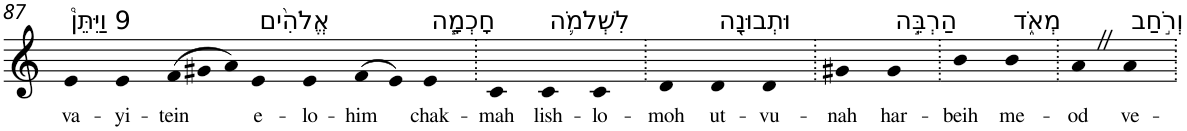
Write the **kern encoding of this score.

**kern	**text
*part1	*part1
*staff1	*staff1
*I"Piano	*
*I'Pno	*
!!LO:PB:g=z
*clefG2	*
*k[]	*
=87	=87
!LO:TX:a:t=9 וַיִּתֵּן֩	!
!	!LO:LY:b
4e	va-
!	!LO:LY:b
4e	-yi-
*Xtuplet	*
!	!LO:LY:b
(>12f	-tein
12g#X	.
12a)	.
!LO:TX:a:t=אֱלֹהִ֨ים	!
!	!LO:LY:b
4e	e-
!	!LO:LY:b
4e	-lo-
!	!LO:LY:b
(>8f	-him
8e)	.
!LO:TX:a:t=חָכְמָ֧ה	!
!	!LO:LY:b
4e	chak-
=88.	=88.
!	!LO:LY:b
4c	-mah
!LO:TX:a:t=לִשְׁלֹמֹ֛ה	!
!	!LO:LY:b
4c	lish-
!	!LO:LY:b
4c	-lo-
=89.	=89.
!	!LO:LY:b
4d	-moh
!LO:TX:a:t=וּתְבוּנָ֖ה	!
!	!LO:LY:b
4d	ut-
!	!LO:LY:b
4d	-vu-
=90.	=90.
!	!LO:LY:b
4g#X	-nah
!LO:TX:a:t=הַרְבֵּ֣ה	!
!	!LO:LY:b
4g#	har-
=91.	=91.
!	!LO:LY:b
4b	-beih
!LO:TX:a:t=מְאֹ֑ד	!
!	!LO:LY:b
4b	me-
=92.	=92.
!	!LO:LY:b
4aZ	-od
!LO:TX:a:t=וְרֹ֣חַב	!
!	!LO:LY:b
4a	ve-
=.	=.
*-	*-
